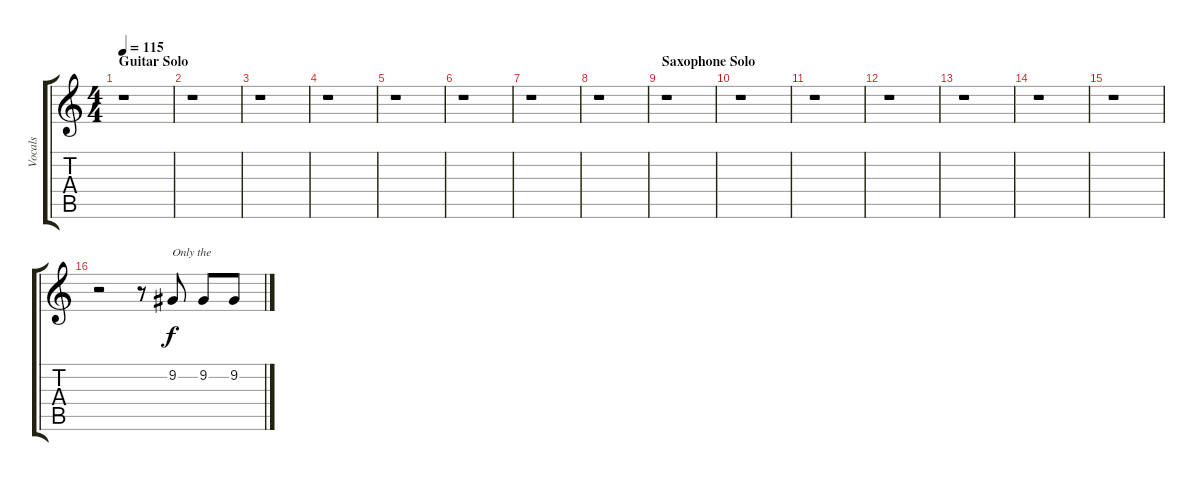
\track ("Vocals" "Vocals") {instrument clarinet}
\staff {score tabs}
\tuning (E4 B3 G3 D3 A2 E2) {hide}
\ts (4 4)
\section ("" "Guitar Solo")
\tempo 115
\clef g2
\ks c
r.1{dy f} |
r.1 |
r.1 |
r.1 |
r.1 |
r.1 |
r.1 |
r.1 |
\section ("" "Saxophone Solo")
r.1 |
r.1 |
r.1 |
r.1 |
r.1 |
r.1 |
r.1 |
r.2 r.8 9.2.8{txt "Only the"} 9.2.8 9.2.8
